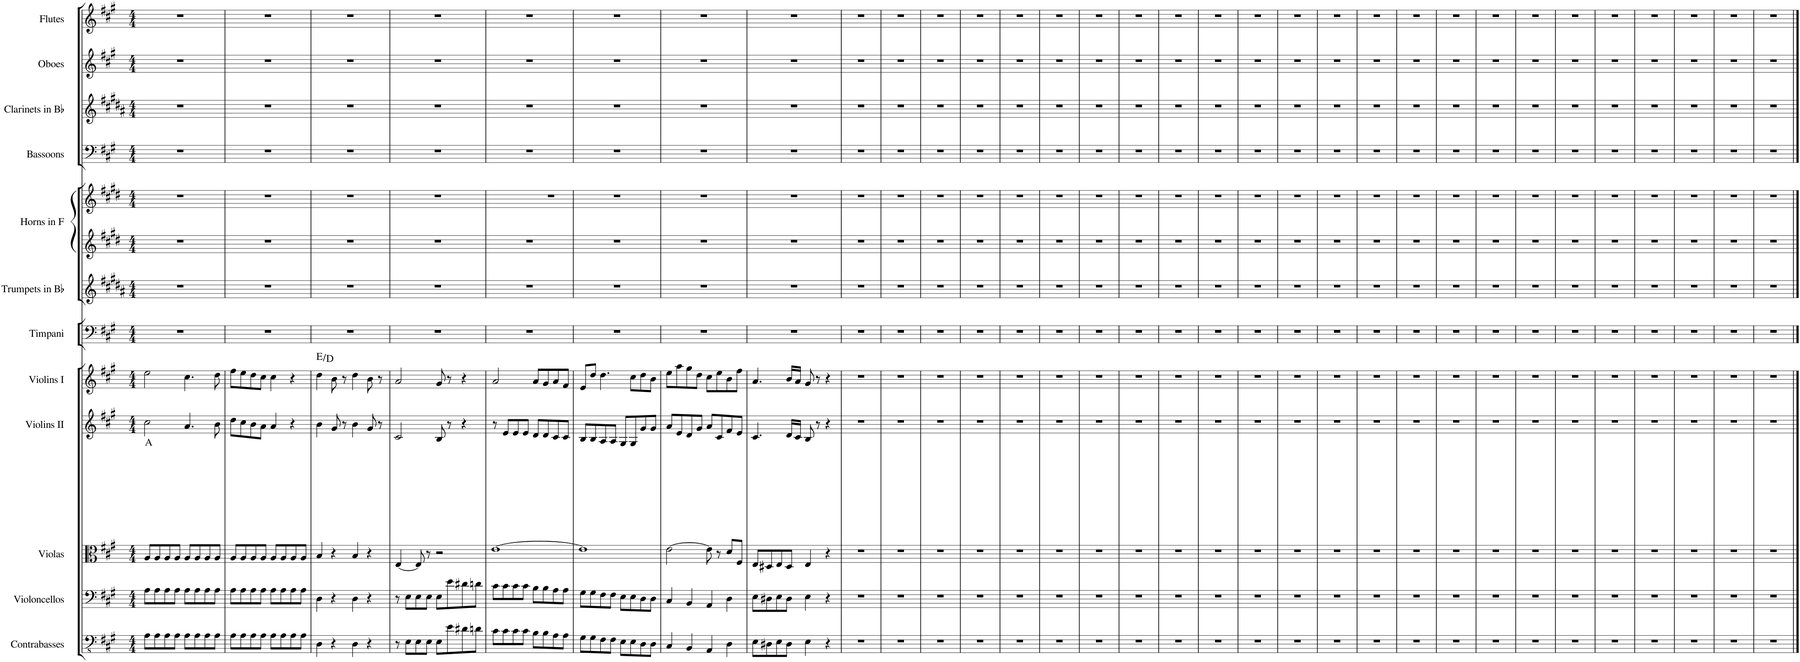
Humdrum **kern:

**kern	**kern	**kern	**harte	**kern	**kern	**harte	**kern	**kern	**kern	**kern	**kern	**kern	**kern	**kern
*part12	*part11	*part10	*part10	*part9	*part8	*part8	*part7	*part6	*part5	*part5	*part4	*part3	*part2	*part1
*staff13	*staff12	*staff11	*	*staff10	*staff9	*	*staff8	*staff7	*staff6	*staff5	*staff4	*staff3	*staff2	*staff1
*I"Contrabasses	*I"Violoncellos	*I"Violas	*	*I"Violins II	*I"Violins I	*	*I"Timpani	*I"Trumpets in Bb	*I"Horns in F	*	*I"Bassoons	*I"Clarinets in Bb	*I"Oboes	*I"Flutes
*I'Cb.	*I'Vc.	*I'Vla.	*	*I'Vln. II	*I'Vln. I	*	*I'Timp.	*	*	*	*I'Bsn.	*	*I'Ob.	*I'Fl.
*clefFv4	*clefF4	*clefC3	*	*clefG2	*clefG2	*	*clefF4	*clefG2	*clefG2	*clefG2	*clefF4	*clefG2	*clefG2	*clefG2
*Trd7c12	*	*	*	*	*	*	*	*Trd1c2	*Trd4c7	*Trd4c7	*	*Trd1c2	*	*
*k[f#c#g#]	*k[f#c#g#]	*k[f#c#g#]	*	*k[f#c#g#]	*k[f#c#g#]	*	*k[f#c#g#]	*k[f#c#g#d#a#]	*k[f#c#g#d#]	*k[f#c#g#d#]	*k[f#c#g#]	*k[f#c#g#d#a#]	*k[f#c#g#]	*k[f#c#g#]
*M4/4	*M4/4	*M4/4	*	*M4/4	*M4/4	*	*M4/4	*M4/4	*M4/4	*M4/4	*M4/4	*M4/4	*M4/4	*M4/4
=1	=1	=1	=1	=1	=1	=1	=1	=1	=1	=1	=1	=1	=1	=1
8AA\L	8A\L	8A/L	A:maj	2cc#\	2ee\	.	1r	1r	1r	1r	1r	1r	1r	1r
8AA\	8A\	8A/	.	.	.	.	.	.	.	.	.	.	.	.
8AA\	8A\	8A/	.	.	.	.	.	.	.	.	.	.	.	.
8AA\J	8A\J	8A/J	.	.	.	.	.	.	.	.	.	.	.	.
8AA\L	8A\L	8A/L	.	4.a/	4.cc#\	.	.	.	.	.	.	.	.	.
8AA\	8A\	8A/	.	.	.	.	.	.	.	.	.	.	.	.
8AA\	8A\	8A/	.	.	.	.	.	.	.	.	.	.	.	.
8AA\J	8A\J	8A/J	.	8b\	8dd\	.	.	.	.	.	.	.	.	.
=2	=2	=2	=2	=2	=2	=2	=2	=2	=2	=2	=2	=2	=2	=2
8AA\L	8A\L	8A/L	.	8dd\L	8ff#\L	.	1r	1r	1r	1r	1r	1r	1r	1r
8AA\	8A\	8A/	.	8cc#\	8ee\	.	.	.	.	.	.	.	.	.
8AA\	8A\	8A/	.	8b\	8dd\	.	.	.	.	.	.	.	.	.
8AA\J	8A\J	8A/J	.	8a\J	8cc#\J	.	.	.	.	.	.	.	.	.
8AA\L	8A\L	8A/L	.	4a/	4cc#\	.	.	.	.	.	.	.	.	.
8AA\	8A\	8A/	.	.	.	.	.	.	.	.	.	.	.	.
8AA\	8A\	8A/	.	4r	4r	.	.	.	.	.	.	.	.	.
8AA\J	8A\J	8A/J	.	.	.	.	.	.	.	.	.	.	.	.
=3	=3	=3	=3	=3	=3	=3	=3	=3	=3	=3	=3	=3	=3	=3
4DD\	4D\	4B/	.	4b\	4dd\	E:maj/b7	1r	1r	1r	1r	1r	1r	1r	1r
4r	4r	4r	.	8g#/	8b\	.	.	.	.	.	.	.	.	.
.	.	.	.	8r	8r	.	.	.	.	.	.	.	.	.
4DD\	4D\	4B/	.	4b\	4dd\	.	.	.	.	.	.	.	.	.
4r	4r	4r	.	8g#/	8b\	.	.	.	.	.	.	.	.	.
.	.	.	.	8r	8r	.	.	.	.	.	.	.	.	.
=4	=4	=4	=4	=4	=4	=4	=4	=4	=4	=4	=4	=4	=4	=4
8r	8r	[4E/	.	2c#/	2a/	.	1r	1r	1r	1r	1r	1r	1r	1r
8EE\L	8E\L	.	.	.	.	.	.	.	.	.	.	.	.	.
8EE\	8E\	8E/]	.	.	.	.	.	.	.	.	.	.	.	.
8EE\J	8E\J	8r	.	.	.	.	.	.	.	.	.	.	.	.
8EE\L	8E\L	2r	.	8B/	8g#/	.	.	.	.	.	.	.	.	.
8E\	8e\	.	.	8r	8r	.	.	.	.	.	.	.	.	.
8D#X\	8d#X\	.	.	4r	4r	.	.	.	.	.	.	.	.	.
8Dn\J	8dn\J	.	.	.	.	.	.	.	.	.	.	.	.	.
=5	=5	=5	=5	=5	=5	=5	=5	=5	=5	=5	=5	=5	=5	=5
8C#\L	8c#\L	[1e	.	8r	2a/	.	1r	1r	1r	1r	1r	1r	1r	1r
8C#\	8c#\	.	.	8e/L	.	.	.	.	.	.	.	.	.	.
8C#\	8c#\	.	.	8e/	.	.	.	.	.	.	.	.	.	.
8C#\J	8c#\J	.	.	8e/J	.	.	.	.	.	.	.	.	.	.
8BB\L	8B\L	.	.	8d/L	8a/L	.	.	.	.	.	.	.	.	.
8BB\	8B\	.	.	8d/	8g#/	.	.	.	.	.	.	.	.	.
8AA\	8A\	.	.	8c#/	8a/	.	.	.	.	.	.	.	.	.
8AA\J	8A\J	.	.	8c#/J	8f#/J	.	.	.	.	.	.	.	.	.
=6	=6	=6	=6	=6	=6	=6	=6	=6	=6	=6	=6	=6	=6	=6
8GG#\L	8G#\L	1e]	.	8B/L	8e/L	.	1r	1r	1r	1r	1r	1r	1r	1r
8GG#\	8G#\	.	.	8B/	8dd/J	.	.	.	.	.	.	.	.	.
8FF#\	8F#\	.	.	8A/	4.dd\	.	.	.	.	.	.	.	.	.
8FF#\J	8F#\J	.	.	8A/J	.	.	.	.	.	.	.	.	.	.
8EE\L	8E\L	.	.	8G#/L	.	.	.	.	.	.	.	.	.	.
8EE\	8E\	.	.	8G#/	8cc#\L	.	.	.	.	.	.	.	.	.
8DD\	8D\	.	.	8g#/	8dd\	.	.	.	.	.	.	.	.	.
8DD\J	8D\J	.	.	8g#/J	8b\J	.	.	.	.	.	.	.	.	.
=7	=7	=7	=7	=7	=7	=7	=7	=7	=7	=7	=7	=7	=7	=7
4CC#/	4C#/	[2e\	.	8a/L	8ee\L	.	1r	1r	1r	1r	1r	1r	1r	1r
.	.	.	.	8e/	8aa\	.	.	.	.	.	.	.	.	.
4BBB/	4BB/	.	.	8d/	8gg#\	.	.	.	.	.	.	.	.	.
.	.	.	.	8g#/J	8dd\J	.	.	.	.	.	.	.	.	.
4AAA/	4AA/	8e\]	.	8a/L	8cc#\L	.	.	.	.	.	.	.	.	.
.	.	8r	.	8c#/	8ee\	.	.	.	.	.	.	.	.	.
4DD\	4D\	8d/L	.	8f#/	8b\	.	.	.	.	.	.	.	.	.
.	.	8F#/J	.	8e/J	8ff#\J	.	.	.	.	.	.	.	.	.
=8	=8	=8	=8	=8	=8	=8	=8	=8	=8	=8	=8	=8	=8	=8
8EE\L	8E\L	8E/L	.	4.c#/	4.a/	.	1r	1r	1r	1r	1r	1r	1r	1r
8DD#X\	8D#X\	8D#X/	.	.	.	.	.	.	.	.	.	.	.	.
8EE\	8E\	8E/	.	.	.	.	.	.	.	.	.	.	.	.
8DD#\J	8D#\J	8D#/J	.	16d/LL	16b/LL	.	.	.	.	.	.	.	.	.
.	.	.	.	16c#/JJ	16a/JJ	.	.	.	.	.	.	.	.	.
4EE\	4E\	4E/	.	8B/	8g#/	.	.	.	.	.	.	.	.	.
.	.	.	.	8r	8r	.	.	.	.	.	.	.	.	.
4r	4r	4r	.	4r	4r	.	.	.	.	.	.	.	.	.
=9	=9	=9	=9	=9	=9	=9	=9	=9	=9	=9	=9	=9	=9	=9
1r	1r	1r	.	1r	1r	.	1r	1r	1r	1r	1r	1r	1r	1r
=10	=10	=10	=10	=10	=10	=10	=10	=10	=10	=10	=10	=10	=10	=10
1r	1r	1r	.	1r	1r	.	1r	1r	1r	1r	1r	1r	1r	1r
=11	=11	=11	=11	=11	=11	=11	=11	=11	=11	=11	=11	=11	=11	=11
1r	1r	1r	.	1r	1r	.	1r	1r	1r	1r	1r	1r	1r	1r
=12	=12	=12	=12	=12	=12	=12	=12	=12	=12	=12	=12	=12	=12	=12
1r	1r	1r	.	1r	1r	.	1r	1r	1r	1r	1r	1r	1r	1r
=13	=13	=13	=13	=13	=13	=13	=13	=13	=13	=13	=13	=13	=13	=13
1r	1r	1r	.	1r	1r	.	1r	1r	1r	1r	1r	1r	1r	1r
=14	=14	=14	=14	=14	=14	=14	=14	=14	=14	=14	=14	=14	=14	=14
1r	1r	1r	.	1r	1r	.	1r	1r	1r	1r	1r	1r	1r	1r
=15	=15	=15	=15	=15	=15	=15	=15	=15	=15	=15	=15	=15	=15	=15
1r	1r	1r	.	1r	1r	.	1r	1r	1r	1r	1r	1r	1r	1r
=16	=16	=16	=16	=16	=16	=16	=16	=16	=16	=16	=16	=16	=16	=16
1r	1r	1r	.	1r	1r	.	1r	1r	1r	1r	1r	1r	1r	1r
=17	=17	=17	=17	=17	=17	=17	=17	=17	=17	=17	=17	=17	=17	=17
1r	1r	1r	.	1r	1r	.	1r	1r	1r	1r	1r	1r	1r	1r
=18	=18	=18	=18	=18	=18	=18	=18	=18	=18	=18	=18	=18	=18	=18
1r	1r	1r	.	1r	1r	.	1r	1r	1r	1r	1r	1r	1r	1r
=19	=19	=19	=19	=19	=19	=19	=19	=19	=19	=19	=19	=19	=19	=19
1r	1r	1r	.	1r	1r	.	1r	1r	1r	1r	1r	1r	1r	1r
=20	=20	=20	=20	=20	=20	=20	=20	=20	=20	=20	=20	=20	=20	=20
1r	1r	1r	.	1r	1r	.	1r	1r	1r	1r	1r	1r	1r	1r
=21	=21	=21	=21	=21	=21	=21	=21	=21	=21	=21	=21	=21	=21	=21
1r	1r	1r	.	1r	1r	.	1r	1r	1r	1r	1r	1r	1r	1r
=22	=22	=22	=22	=22	=22	=22	=22	=22	=22	=22	=22	=22	=22	=22
1r	1r	1r	.	1r	1r	.	1r	1r	1r	1r	1r	1r	1r	1r
=23	=23	=23	=23	=23	=23	=23	=23	=23	=23	=23	=23	=23	=23	=23
1r	1r	1r	.	1r	1r	.	1r	1r	1r	1r	1r	1r	1r	1r
=24	=24	=24	=24	=24	=24	=24	=24	=24	=24	=24	=24	=24	=24	=24
1r	1r	1r	.	1r	1r	.	1r	1r	1r	1r	1r	1r	1r	1r
=25	=25	=25	=25	=25	=25	=25	=25	=25	=25	=25	=25	=25	=25	=25
1r	1r	1r	.	1r	1r	.	1r	1r	1r	1r	1r	1r	1r	1r
=26	=26	=26	=26	=26	=26	=26	=26	=26	=26	=26	=26	=26	=26	=26
1r	1r	1r	.	1r	1r	.	1r	1r	1r	1r	1r	1r	1r	1r
=27	=27	=27	=27	=27	=27	=27	=27	=27	=27	=27	=27	=27	=27	=27
1r	1r	1r	.	1r	1r	.	1r	1r	1r	1r	1r	1r	1r	1r
=28	=28	=28	=28	=28	=28	=28	=28	=28	=28	=28	=28	=28	=28	=28
1r	1r	1r	.	1r	1r	.	1r	1r	1r	1r	1r	1r	1r	1r
=29	=29	=29	=29	=29	=29	=29	=29	=29	=29	=29	=29	=29	=29	=29
1r	1r	1r	.	1r	1r	.	1r	1r	1r	1r	1r	1r	1r	1r
=30	=30	=30	=30	=30	=30	=30	=30	=30	=30	=30	=30	=30	=30	=30
1r	1r	1r	.	1r	1r	.	1r	1r	1r	1r	1r	1r	1r	1r
=31	=31	=31	=31	=31	=31	=31	=31	=31	=31	=31	=31	=31	=31	=31
1r	1r	1r	.	1r	1r	.	1r	1r	1r	1r	1r	1r	1r	1r
=32	=32	=32	=32	=32	=32	=32	=32	=32	=32	=32	=32	=32	=32	=32
1r	1r	1r	.	1r	1r	.	1r	1r	1r	1r	1r	1r	1r	1r
==	==	==	==	==	==	==	==	==	==	==	==	==	==	==
*-	*-	*-	*-	*-	*-	*-	*-	*-	*-	*-	*-	*-	*-	*-
